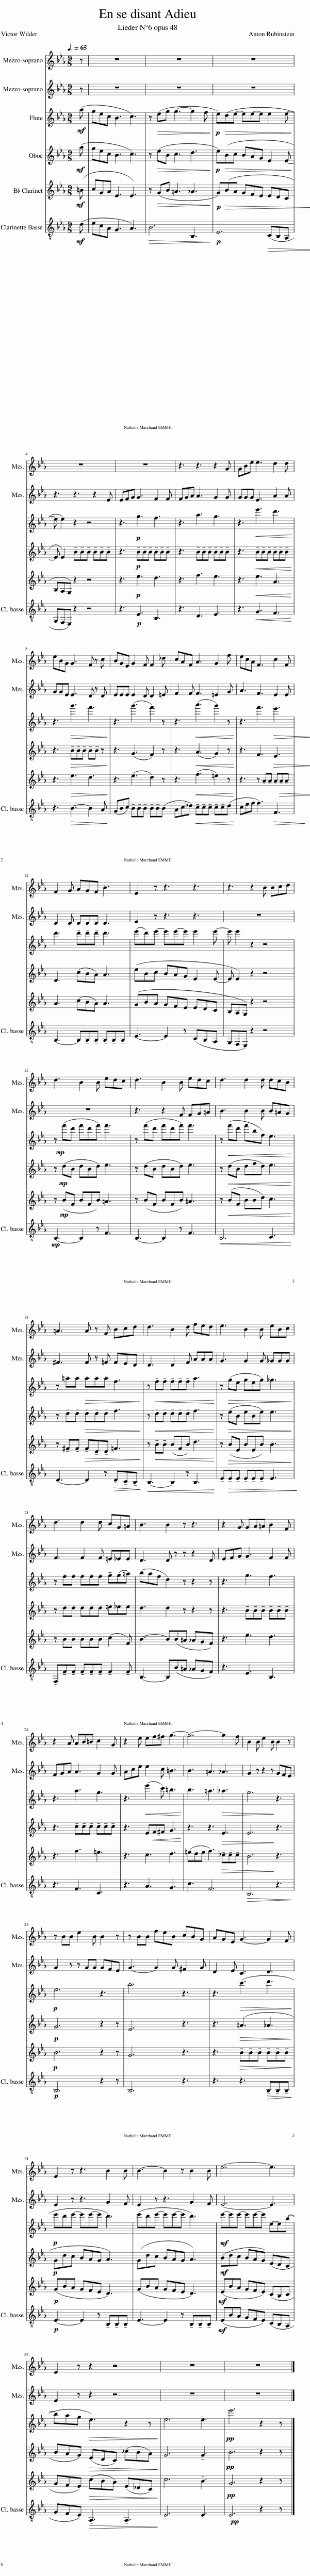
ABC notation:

X:1
%%score 1 2 3 4 5 6
L:1/8
Q:3/8=65
M:9/8
I:linebreak $
K:Eb
V:1 treble
V:2 treble
V:3 treble
V:4 treble
V:5 treble transpose=-2
V:6 treble transpose=-14
V:1
 z | z9 | z9 | z9 |$ z9 | %5
 z9 | z3 z3 z2 G | GBe e3 d2 d |$ eBG G3 F z c | BGE G2 F F2 _d | %10
 cAF A3 G2 f | ecA F3 c2 F |$ F2 G AGF B3 | E2 z z3 z3 | z3 z2 B Bcd |$ %15
 d3 B2 B edc | d3 B2 B edc | d3 d2 d dcB |$ =A3 A z F Bcd | d3 B2 d fed | %20
 e3 B2 B eBc |$ d3 d2 d cG=A | B3 B2 z z3 | z2 G GA=A B2 F |$ z2 A AB=B c2 G | %25
 z2 e ef^f g3- | g6- g2 f | B2 B e2 B B2 z |$ z BB e2 B B2 z | z BB feB cBG | %30
 AGE G3- G2 F |$ E2 z z3 B2 B | B3- B2 z B2 B | e6- e3 |$ E2 z z2 z4 | %35
 z9 | z9 |] %37
V:2
 z | z9 | z9 | z9 |$ z3 z3 z2 E | %5
 EFG G3 F2 F | FGA A3 G2 G | GGG E3 A2 A |$ GGE E3 D z D | EEE E2 D D2 =E | %10
 F2 F F3 =E2 G | A3 F3 E2 E |$ D2 D DDD D3 | E2 z z3 z3 | z9 |$ %15
 z9 | z3 z2 F FG=A | B3 B2 B B=AG |$ ^F3 F z =F FED | D3 D2 F AAA | %20
 G3 G2 G _GGG |$ F3 F2 F =E_EE | D3 D z z z2 D | EFG G3 F2 F |$ FGA A3 G2 G | %25
 Ace e2 c =B3 | B3 =A3 _A3 | G2 z z2 z GFE |$ G2 z z GG GFE | G3- G2 G ^F2 G | %30
 D2 E C3 D3 |$ E2 z z3 G2 F | E2 z z3 G2 F | E6- E3 |$ E2 z z2 z4 | %35
 z9 | z9 |] %37
V:3
!mf! (a | gec B3 c3) | z!>(! (eg g3- g2 f!>)! |!p! e)!>(!(de- ee-e e2 e-!>)! |$ e e2) z2 z4 | %5
 z3!p! g3 f3 | z3 a3 g3 | z3!<(! e'3 d'3!<)! |$ z3!>(! g'3 f'3!>)! | z3 (g'3 f'2) z | %10
 z3!<(! (a'3 g'2) z!<)! | z3 f'3!>(! e'3!>)! |$ d'3 !tenuto!d'!tenuto!d'!tenuto!d' d'3 | (e'd')e'- e'e'-e' e'2 e'- | e' e'2 z2 z4 |$ %15
 z!mp! (f'd' f'd'f') f'3 | z (f'd' f'd'f') f'3 | z!<(! (f'd' f'bf) e3!<)! |$ z !tenuto!=a!tenuto!a!>(! !tenuto!a!tenuto!a!tenuto!a f3!>)! | z!<(! !tenuto!f!tenuto!f !tenuto!f!tenuto!f!tenuto!f a3!<)! | %20
 z!>(! (ge geg) _g3!>)! |$ z !tenuto!f!tenuto!f !tenuto!f!tenuto!f!tenuto!f !tenuto!g(g=a) | (baf d2) z z2 z | z3 g3 f3 |$ z3 a3 g3 | %25
 z3!<(! (e'2 c') =b3!<)! | b3 =a3!>(! _a3 | g6!>)! z3 |$!p! e6 z3 | b6 z3 | %30
 z3!>(! (c'3 d'3!>)! |$!p! e'd'e'- e'e'-e' d'3) | (e'd'e'- e'e'-e' d'3) |!mf! e'-e'e'- e'e'-e' e-e(b- |$ bag!>(! e3) z2 z!>)! | %35
 e6 !tenuto!e3 |!pp! e'6 z2 z |] %37
V:4
!mf! (a | gec B3 c3) | z!>(! (eB c3 d3!>)! |!p! e)!>(!(Bc BAG E2 E-!>)! |$ E E2) !tenuto!B!tenuto!B!tenuto!B !tenuto!B!tenuto!B!tenuto!B | %5
 z3!p! !tenuto!B!tenuto!B!tenuto!B !tenuto!B!tenuto!B!tenuto!B | z3 !tenuto!B!tenuto!B!tenuto!B !tenuto!B!tenuto!B!tenuto!B | z3!<(! !tenuto!B!tenuto!B!tenuto!B !tenuto!B!tenuto!B!tenuto!B!<)! |$ z3!>(! !tenuto!B!tenuto!B!tenuto!B !tenuto!B!tenuto!B z!>)! | z3 (G3 F2) z | %10
 z3!<(! (A3 G2) z!<)! | z3 F3!>(! E3!>)! |$ D3 (cBA) A3 | (eBc BAG E2 E- | E E2) z2 z4 |$ %15
 z!mp! (dB dBd) e3 | z (dB dBd) e3 | z!<(! (dB dfd) e3!<)! |$ z !tenuto!d!tenuto!d!>(! !tenuto!d!tenuto!d!tenuto!d f3!>)! | z!<(! !tenuto!d!tenuto!d !tenuto!d!tenuto!d!tenuto!d f3!<)! | %20
 z!>(! (eB eBe) e3!>)! |$ z !tenuto!d!tenuto!d !tenuto!d!tenuto!d!tenuto!d !tenuto!=e!tenuto!_e!tenuto!e | !tenuto!d3 !tenuto!d2 z z2 z | z3 !tenuto!B!tenuto!B!tenuto!B !tenuto!B!tenuto!B!tenuto!B |$ z3 !tenuto!c!tenuto!c!tenuto!c !tenuto!c!tenuto!c!tenuto!c | %25
 z3 E!<(!F^F G3!<)! | z3 z3!>(! E3 | E6!>)! z3 |$!p! G6 z2 z | E6 z3 | %30
 z3!>(! (=A3 _A3!>)! |$!p! Gdc BAG A3) | (Gdc BAG A3) |!mf! (Bdc BAG) (EDC |$ BAG)!>(! (EDC) (_cBA)!>)! | %35
 G6 !tenuto!G3 |!pp! B6 z2 z |] %37
V:5
!mf! (^c | d=AB F3 F3) | z!>(! (=Ac =B3 _B3!>)! |!p! =A)!>(!(cB AGF F=ED!>)! |$ CB,=A,) z2 z4 | %5
 z3!p! f3 =e3 | z3 g3 f3 | z3!<(! f3 B3!<)! |$ z3!>(! f3 =e3!>)! | z3 (f3 =e2) z | %10
 z3!<(! (g3 ^f2) z!<)! | z3 z !tenuto!B!tenuto!B !tenuto!B!>(!!tenuto!B!tenuto!B!>)! |$ B3 (dcB) B3 | (=AcB AGF F=ED | CB,=A,) z2 z4 |$ %15
 z!mp! (cG cGc) =B3 | z (cG cGc) =B3 | z!<(! (cG cc=e) d3!<)! |$ z !tenuto!^G!tenuto!G!>(! !tenuto!G!tenuto!=E!tenuto!E =G3!>)! | z!<(! !tenuto!c!tenuto!c (cGc) =e3!<)! | %20
 z!>(! (cF cFc) c3!>)! |$ z !tenuto!c!tenuto!c !tenuto!c!tenuto!c!tenuto!c (d2 G) | c3- c(c=B _B=AG) | z3 f3 =e3 |$ z3 g3 ^f3 | %25
 z3 d3 =e3 | (^f=ef g3)!>(! !tenuto!_d!tenuto!d!tenuto!d | c6!>)! z3 |$!p! c6 z2 z | =A6 z3 | %30
 z3!>(! !tenuto!c!tenuto!c!tenuto!c !tenuto!c!tenuto!c!tenuto!c!>)! |$!p! (=AcB AGF =E3) | (=AcB AGF =E3) |!mf! (FcB =AGF) (DCD |$ =AGF)!>(! (dcB) (FED)!>)! | %35
 d6 !tenuto!c3 |!pp! =A6 z2 z |] %37
V:6
!mf! (=e | fdB =A3 B3) |!>(! c6 C3!>)! |!p! F6!>(! (DCB,!>)! |$ =A,G,F,) z2 z4 | %5
 z3!p! F3 C3 | z3 =E3 F3 | z3!<(! =A3 G3!<)! |$ z3!>(! c3- c2 B!>)! | (=Acd) !tenuto!c!tenuto!c!tenuto!c !tenuto!c!tenuto!c(c | %10
 Bde)!<(! !tenuto!d!tenuto!d!tenuto!d !tenuto!d!tenuto!d(e!<)! | dfg g3)!>(! G3!>)! |$ C3- C!tenuto!C!tenuto!C !tenuto!C!tenuto!C!tenuto!C | F3- F2 z (DCB, | =A,G,F,) z2 z4 |$ %15
!mp! C3- C2 z G3 | C3- C2 z G3 |!<(! C6 D3!<)! |$ =E3- E2 z!>(! !tenuto!E!tenuto!D!tenuto!C!>)! |!<(! C3- C2 z C3!<)! | %20
 !tenuto!F!>(!!tenuto!F!tenuto!F !tenuto!F!tenuto!F!tenuto!F F3!>)! |$ !tenuto!G,!tenuto!G!tenuto!G !tenuto!G!tenuto!G!tenuto!G !tenuto!G2 !tenuto!G | C3- C(c=B _B=AG) | z3 F3 C3 |$ z3 G3 D3 | %25
 z3 B3 =A3 | d3 G6 |!>(! C6 z3!>)! |$!p! C6 z2 z | C6 z3 | %30
 z3 z3!>(! !tenuto!C!tenuto!C!tenuto!C!>)! |$!p! F3- F2 z !tenuto!C!tenuto!C!tenuto!C | F3- F2 z !tenuto!C!tenuto!C!tenuto!C |!mf! (FcB =AGF) (DCB, |$ =AGF)!>(! !tenuto!B,3 !tenuto!B,3!>)! | %35
 F6 !tenuto!F3 |!pp! F6 z2 z |] %37
